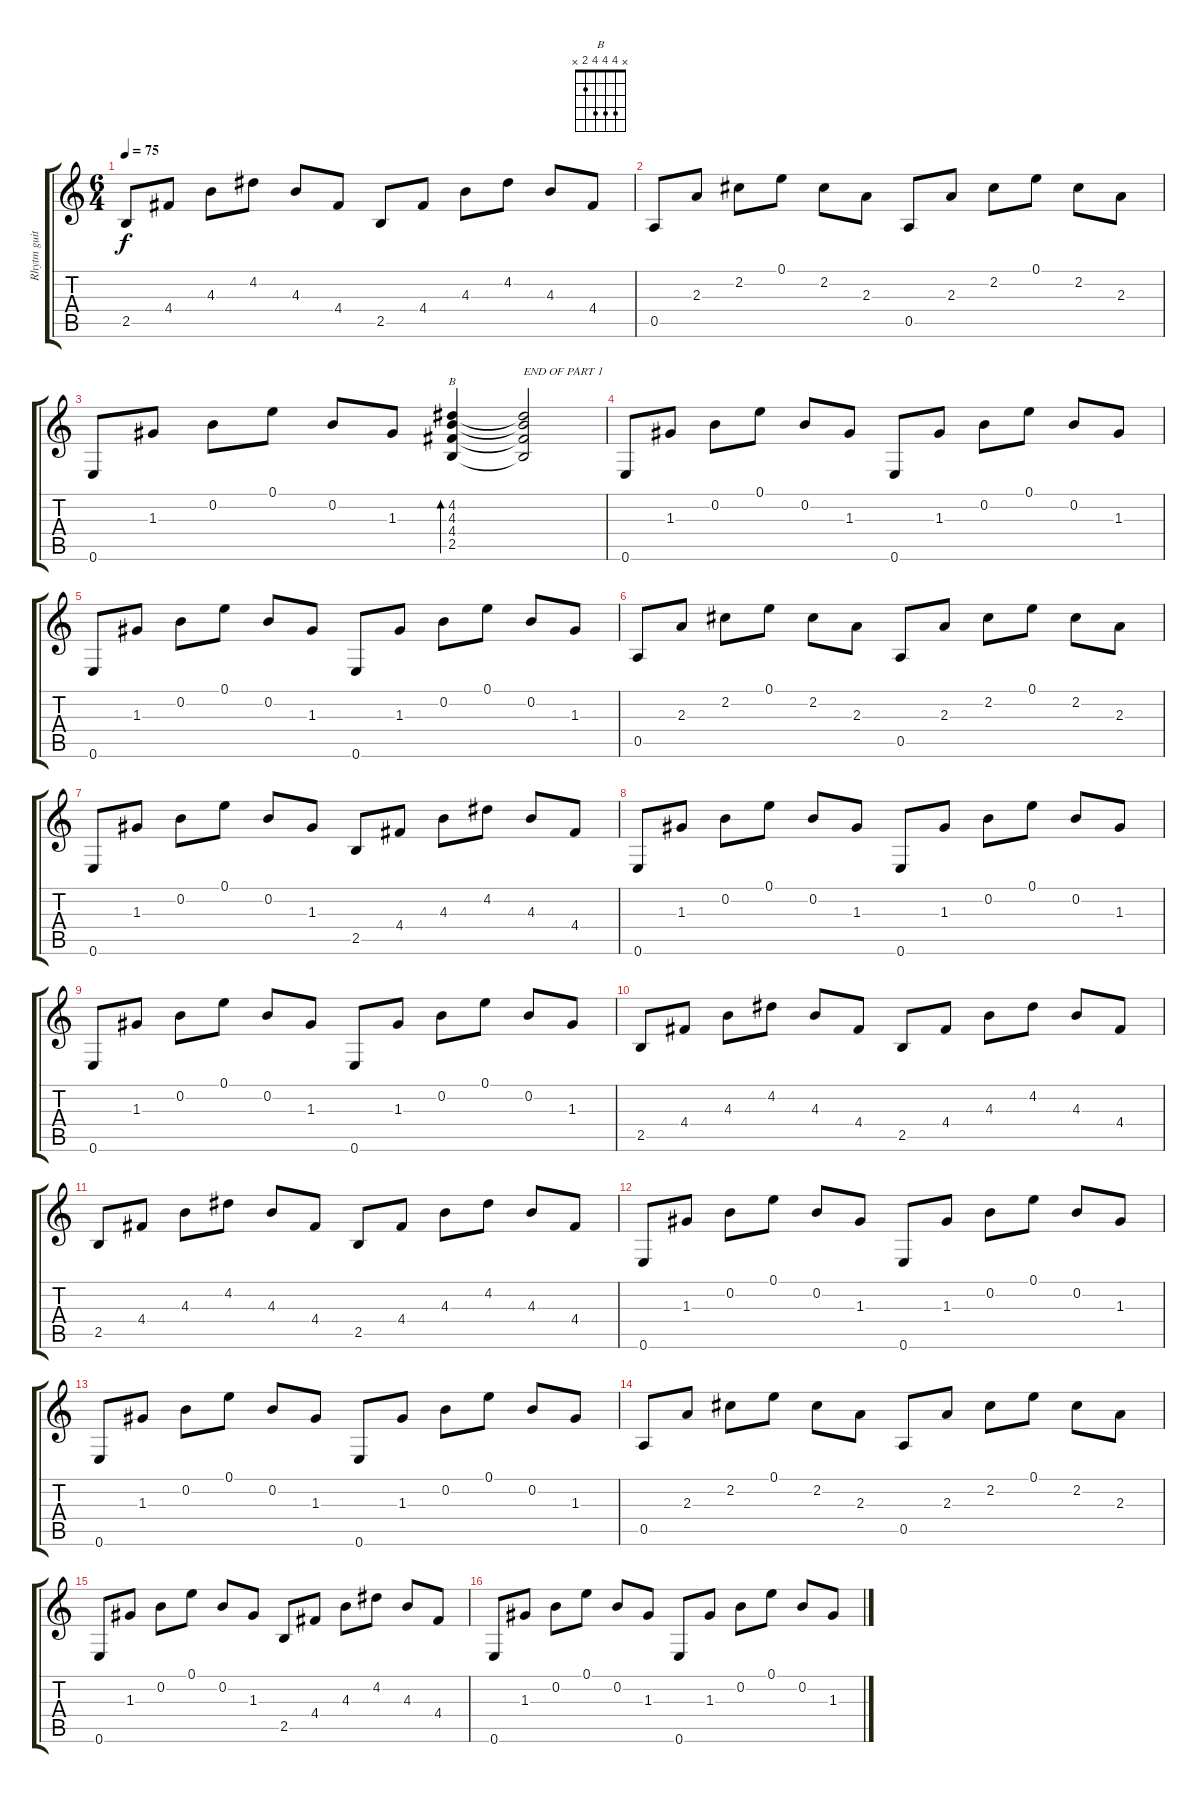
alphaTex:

\track ("Rhytm guitar" "Rhytm guit") {instrument acousticguitarnylon}
\staff {score tabs}
\tuning (E4 B3 G3 D3 A2 E2) {hide}
\chord ("B" x 4 4 4 2 x)
\ts (6 4)
\tempo 75
\clef g2
\ks c
2.5.8{dy f} 4.4.8 4.3.8 4.2.8 4.3.8 4.4.8 2.5.8 4.4.8 4.3.8 4.2.8 4.3.8 4.4.8 |
0.5.8 2.3.8 2.2.8 0.1.8 2.2.8 2.3.8 0.5.8 2.3.8 2.2.8 0.1.8 2.2.8 2.3.8 |
0.6.8 1.3.8 0.2.8 0.1.8 0.2.8 1.3.8 (4.2 4.3 4.4 2.5).4{bd 240 ch "B"} (4.2{t} 4.3{t} 4.4{t} 2.5{t}).2{txt "END OF PART 1"} |
0.6.8 1.3.8 0.2.8 0.1.8 0.2.8 1.3.8 0.6.8 1.3.8 0.2.8 0.1.8 0.2.8 1.3.8 |
0.6.8 1.3.8 0.2.8 0.1.8 0.2.8 1.3.8 0.6.8 1.3.8 0.2.8 0.1.8 0.2.8 1.3.8 |
0.5.8 2.3.8 2.2.8 0.1.8 2.2.8 2.3.8 0.5.8 2.3.8 2.2.8 0.1.8 2.2.8 2.3.8 |
0.6.8 1.3.8 0.2.8 0.1.8 0.2.8 1.3.8 2.5.8 4.4.8 4.3.8 4.2.8 4.3.8 4.4.8 |
0.6.8 1.3.8 0.2.8 0.1.8 0.2.8 1.3.8 0.6.8 1.3.8 0.2.8 0.1.8 0.2.8 1.3.8 |
0.6.8 1.3.8 0.2.8 0.1.8 0.2.8 1.3.8 0.6.8 1.3.8 0.2.8 0.1.8 0.2.8 1.3.8 |
2.5.8 4.4.8 4.3.8 4.2.8 4.3.8 4.4.8 2.5.8 4.4.8 4.3.8 4.2.8 4.3.8 4.4.8 |
2.5.8 4.4.8 4.3.8 4.2.8 4.3.8 4.4.8 2.5.8 4.4.8 4.3.8 4.2.8 4.3.8 4.4.8 |
0.6.8 1.3.8 0.2.8 0.1.8 0.2.8 1.3.8 0.6.8 1.3.8 0.2.8 0.1.8 0.2.8 1.3.8 |
0.6.8 1.3.8 0.2.8 0.1.8 0.2.8 1.3.8 0.6.8 1.3.8 0.2.8 0.1.8 0.2.8 1.3.8 |
0.5.8 2.3.8 2.2.8 0.1.8 2.2.8 2.3.8 0.5.8 2.3.8 2.2.8 0.1.8 2.2.8 2.3.8 |
0.6.8 1.3.8 0.2.8 0.1.8 0.2.8 1.3.8 2.5.8 4.4.8 4.3.8 4.2.8 4.3.8 4.4.8 |
0.6.8 1.3.8 0.2.8 0.1.8 0.2.8 1.3.8 0.6.8 1.3.8 0.2.8 0.1.8 0.2.8 1.3.8
